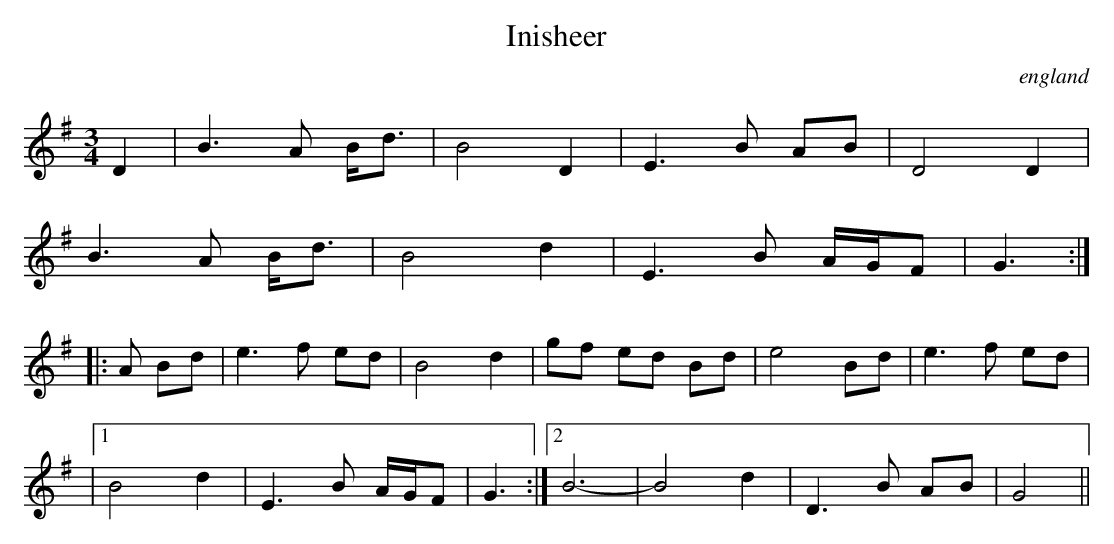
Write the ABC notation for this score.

X:1
T:Inisheer
O:england
M:3/4
L:1/8
K:G
D2|B3A B<d|B4D2|E3B AB|D4D2|
B3A B<d|B4d2|E3B A/2G/2F|G3:|
|:A Bd|e3f ed|B4d2|gf ed Bd|e4Bd|e3f ed|
|1B4d2|E3B A/2G/2F|G3:|2B6-|B4d2|D3B AB|G4||
